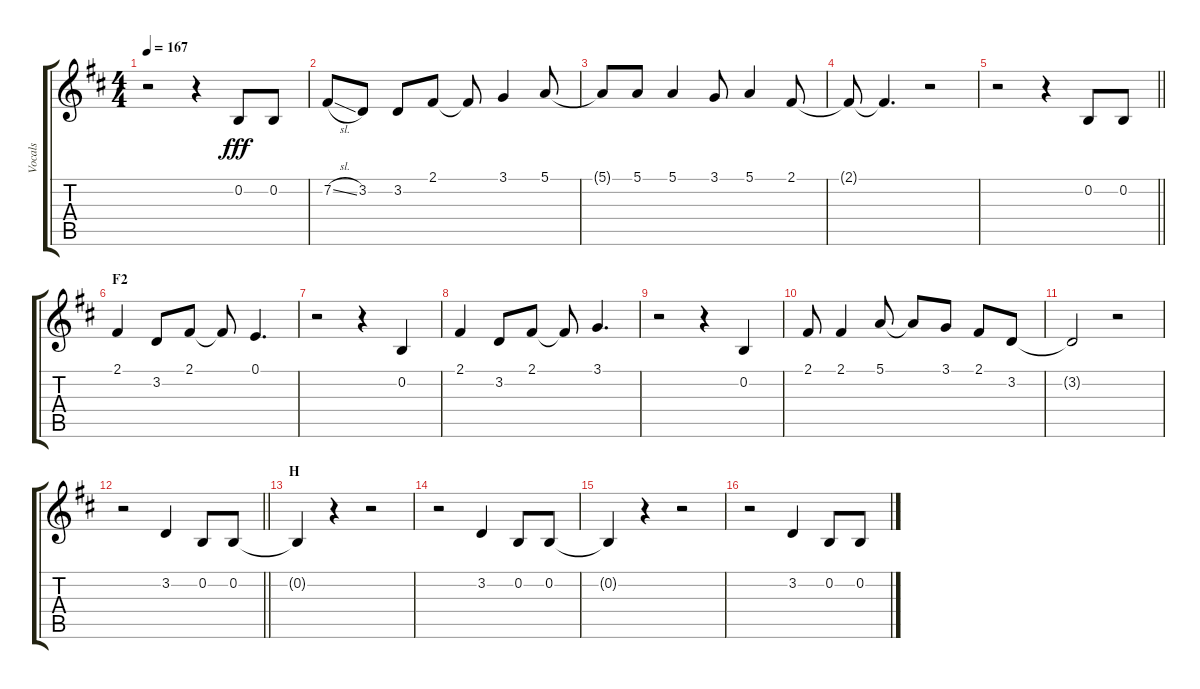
\track ("Vocals" "Vocals") {instrument voiceoohs}
\staff {score tabs}
\tuning (E4 B3 G3 D3 A2 E2) {hide}
\ts (4 4)
\tempo 167
\clef g2
\ks d
r.2{dy fff} r.4 0.2.8 0.2.8 |
7.2{sl}.8 3.2.8 3.2.8 2.1.8 2.1{t}.8 3.1.4 5.1.8 |
5.1{t}.8 5.1.8 5.1.4 3.1.8 5.1.4 2.1.8 |
2.1{t}.8 2.1{t}.4{d} r.2 |
\barLineRight lightlight
r.2 r.4 0.2.8 0.2.8 |
\section ("" "F2")
2.1.4 3.2.8 2.1.8 2.1{t}.8 0.1.4{d} |
r.2 r.4 0.2.4 |
2.1.4 3.2.8 2.1.8 2.1{t}.8 3.1.4{d} |
r.2 r.4 0.2.4 |
2.1.8 2.1.4 5.1.8 5.1{t}.8 3.1.8 2.1.8 3.2.8 |
3.2{t}.2 r.2 |
\barLineRight lightlight
r.2 3.2.4 0.2.8 0.2.8 |
\section ("" "H")
0.2{t}.4 r.4 r.2 |
r.2 3.2.4 0.2.8 0.2.8 |
0.2{t}.4 r.4 r.2 |
r.2 3.2.4 0.2.8 0.2.8
